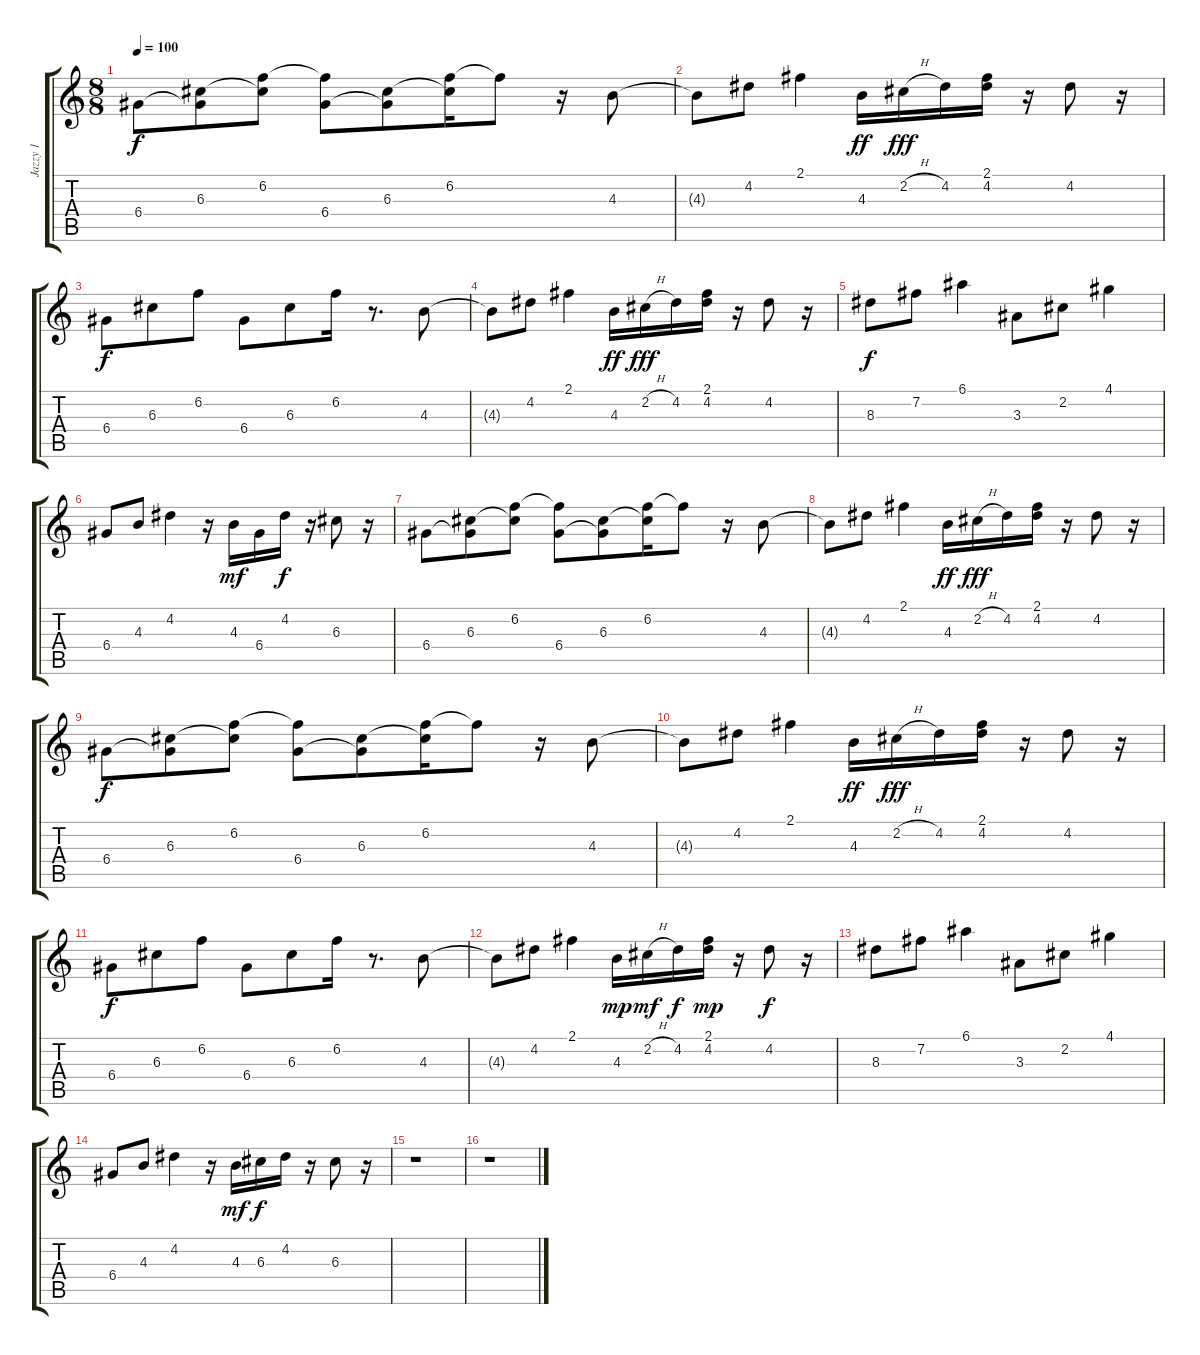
\track ("Jazzy 1" "Jazzy 1") {instrument electricguitarjazz}
\staff {score tabs}
\tuning (E4 B3 G3 D3 A2 E2) {hide}
\ts (8 8)
\tempo 100
\clef g2
\ks c
6.4.8{dy f volume 11} (6.3 6.4{t}).8 (6.2 6.3{t}).8 (6.2{t} 6.4).8 (6.3 6.4{t}).8 (6.2 6.3{t}).16 6.2{t}.8 r.16 4.3.8 |
4.3{t}.8 4.2.8 2.1.4 4.3.16{dy ff} 2.2{h}.16{dy fff} 4.2.16 (2.1 4.2).16 r.16 4.2.8 r.16 |
6.4.8{dy f} 6.3.8 6.2.8 6.4.8 6.3.8 6.2.16 r.8{d} 4.3.8 |
4.3{t}.8 4.2.8 2.1.4 4.3.16{dy ff} 2.2{h}.16{dy fff} 4.2.16 (2.1 4.2).16 r.16 4.2.8 r.16 |
8.3.8{dy f} 7.2.8 6.1.4 3.3.8 2.2.8 4.1.4 |
6.4.8 4.3.8 4.2.4 r.16 4.3.16{dy mf} 6.4.16 4.2.16{dy f} r.16 6.3.8 r.16 |
6.4.8{volume 10} (6.3 6.4{t}).8 (6.2 6.3{t}).8 (6.2{t} 6.4).8 (6.3 6.4{t}).8 (6.2 6.3{t}).16 6.2{t}.8 r.16 4.3.8 |
4.3{t}.8 4.2.8 2.1.4 4.3.16{dy ff} 2.2{h}.16{dy fff} 4.2.16 (2.1 4.2).16 r.16 4.2.8 r.16 |
6.4.8{dy f} (6.3 6.4{t}).8 (6.2 6.3{t}).8 (6.2{t} 6.4).8 (6.3 6.4{t}).8 (6.2 6.3{t}).16 6.2{t}.8 r.16 4.3.8 |
4.3{t}.8 4.2.8 2.1.4 4.3.16{dy ff} 2.2{h}.16{dy fff} 4.2.16 (2.1 4.2).16 r.16 4.2.8 r.16 |
6.4.8{dy f} 6.3.8 6.2.8 6.4.8 6.3.8 6.2.16 r.8{d} 4.3.8 |
4.3{t}.8 4.2.8 2.1.4 4.3.16{dy mp} 2.2{h}.16{dy mf} 4.2.16{dy f} (2.1 4.2).16{dy mp} r.16 4.2.8{dy f} r.16 |
8.3.8 7.2.8 6.1.4 3.3.8 2.2.8 4.1.4 |
6.4.8 4.3.8 4.2.4 r.16 4.3.16{dy mf} 6.3.16{dy f} 4.2.16 r.16 6.3.8 r.16 |
r.1 |
r.1
